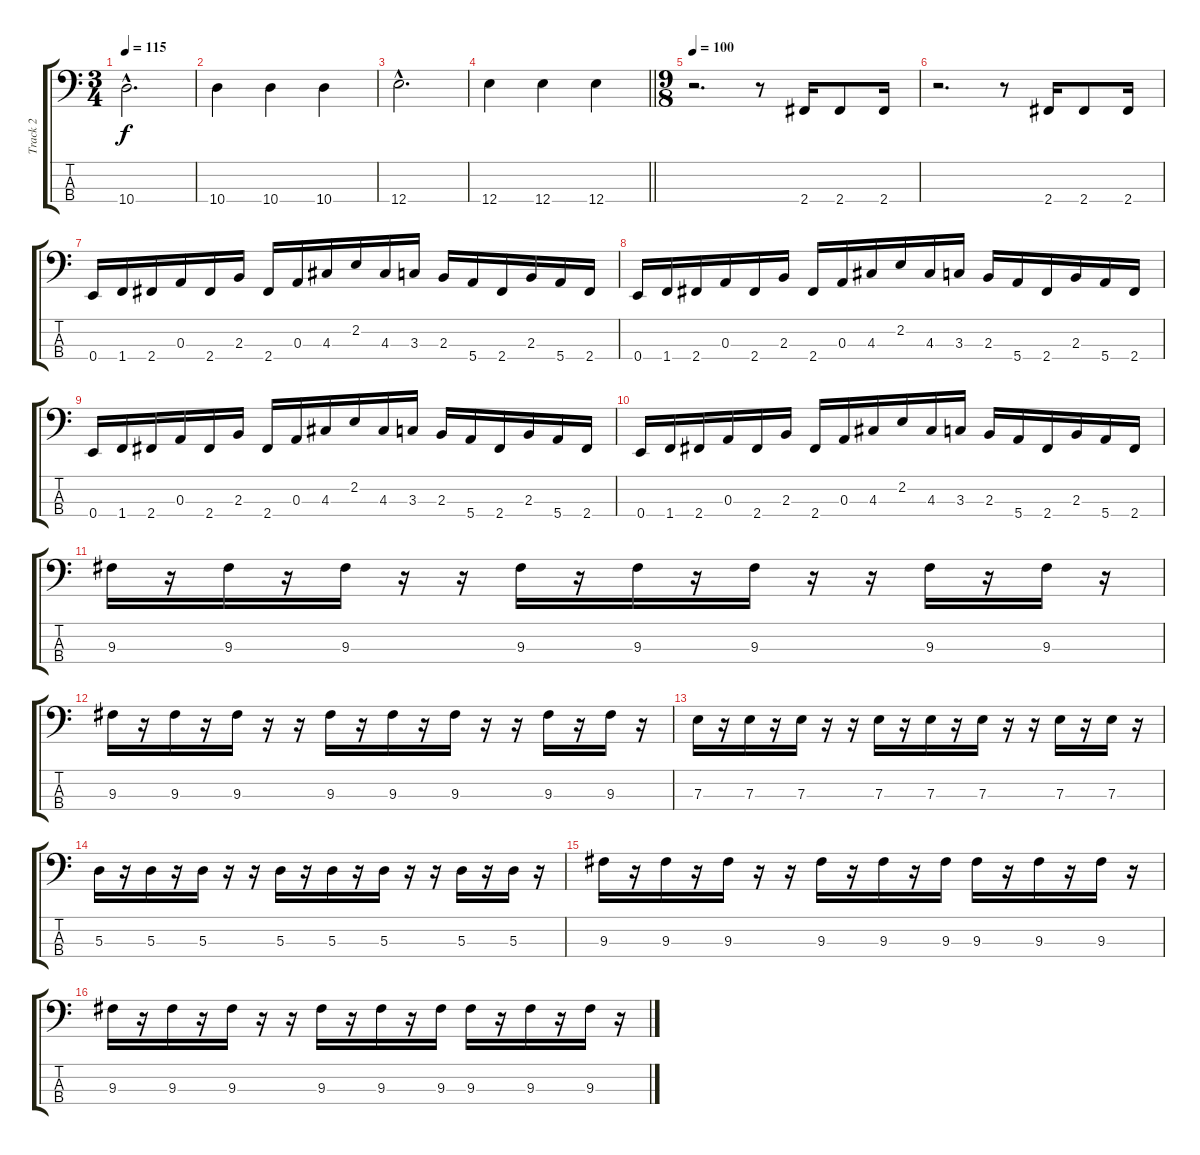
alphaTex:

\track ("Track 2" "Track 2") {instrument electricbassfinger}
\staff {score tabs}
\tuning (G2 D2 A1 E1) {hide}
\ts (3 4)
\tempo 115
\clef f4
\ks c
10.4{hac}.2{d dy f} |
10.4.4 10.4.4 10.4.4 |
12.4{hac}.2{d} |
\barLineRight lightlight
12.4.4 12.4.4 12.4.4 |
\ts (9 8)
\tempo 100
r.2{d} r.8 2.4.16 2.4.8 2.4.16 |
r.2{d} r.8 2.4.16 2.4.8 2.4.16 |
0.4.16 1.4.16 2.4.16 0.3.16 2.4.16 2.3.16 2.4.16 0.3.16 4.3.16 2.2.16 4.3.16 3.3.16 2.3.16 5.4.16 2.4.16 2.3.16 5.4.16 2.4.16 |
0.4.16 1.4.16 2.4.16 0.3.16 2.4.16 2.3.16 2.4.16 0.3.16 4.3.16 2.2.16 4.3.16 3.3.16 2.3.16 5.4.16 2.4.16 2.3.16 5.4.16 2.4.16 |
0.4.16 1.4.16 2.4.16 0.3.16 2.4.16 2.3.16 2.4.16 0.3.16 4.3.16 2.2.16 4.3.16 3.3.16 2.3.16 5.4.16 2.4.16 2.3.16 5.4.16 2.4.16 |
0.4.16 1.4.16 2.4.16 0.3.16 2.4.16 2.3.16 2.4.16 0.3.16 4.3.16 2.2.16 4.3.16 3.3.16 2.3.16 5.4.16 2.4.16 2.3.16 5.4.16 2.4.16 |
9.3.16 r.16 9.3.16 r.16 9.3.16 r.16 r.16 9.3.16 r.16 9.3.16 r.16 9.3.16 r.16 r.16 9.3.16 r.16 9.3.16 r.16 |
9.3.16 r.16 9.3.16 r.16 9.3.16 r.16 r.16 9.3.16 r.16 9.3.16 r.16 9.3.16 r.16 r.16 9.3.16 r.16 9.3.16 r.16 |
7.3.16 r.16 7.3.16 r.16 7.3.16 r.16 r.16 7.3.16 r.16 7.3.16 r.16 7.3.16 r.16 r.16 7.3.16 r.16 7.3.16 r.16 |
5.3.16 r.16 5.3.16 r.16 5.3.16 r.16 r.16 5.3.16 r.16 5.3.16 r.16 5.3.16 r.16 r.16 5.3.16 r.16 5.3.16 r.16 |
9.3.16 r.16 9.3.16 r.16 9.3.16 r.16 r.16 9.3.16 r.16 9.3.16 r.16 9.3.16 9.3.16 r.16 9.3.16 r.16 9.3.16 r.16 |
9.3.16 r.16 9.3.16 r.16 9.3.16 r.16 r.16 9.3.16 r.16 9.3.16 r.16 9.3.16 9.3.16 r.16 9.3.16 r.16 9.3.16 r.16
